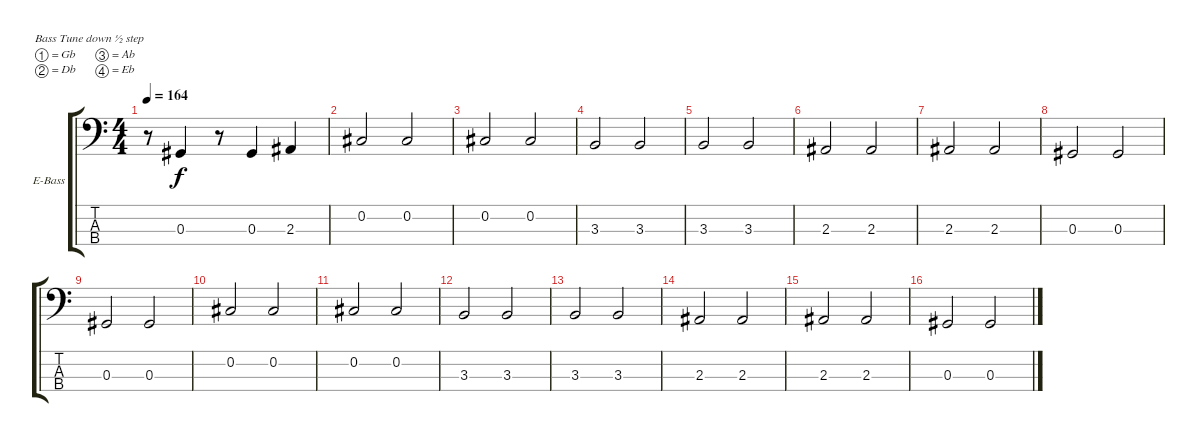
\bracketExtendMode groupsimilarinstruments
\firstSystemTrackNameOrientation horizontal
\otherSystemsTrackNameOrientation horizontal
\track ("Duff McKagan - Bass Guitar" "E-Bass") {instrument electricbasspick}
\staff {score tabs}
\tuning (Gb2 Db2 Ab1 Eb1)
\ts (4 4)
\tempo 164
\clef f4
\ks aminor
r.8{dy f} 0.3.4 r.8 0.3.4 2.3.4 |
0.2.2 0.2.2 |
0.2.2 0.2.2 |
3.3.2 3.3.2 |
3.3.2 3.3.2 |
2.3.2 2.3.2 |
2.3.2 2.3.2 |
0.3.2 0.3.2 |
0.3.2 0.3.2 |
0.2.2 0.2.2 |
0.2.2 0.2.2 |
3.3.2 3.3.2 |
3.3.2 3.3.2 |
2.3.2 2.3.2 |
2.3.2 2.3.2 |
0.3.2 0.3.2
